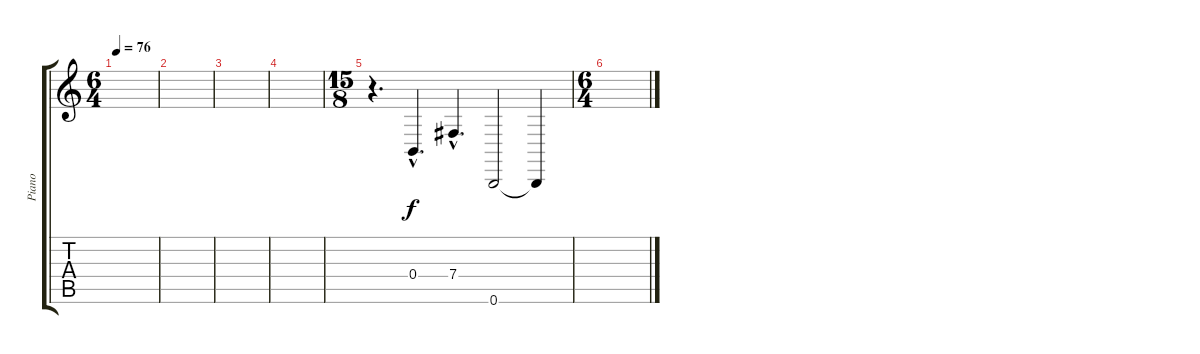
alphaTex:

\track ("Piano" "Piano") {instrument acousticgrandpiano}
\staff {score tabs}
\tuning (Db4 Ab3 E3 B2 Gb2 B1) {hide}
\ts (6 4)
\tempo 76
\clef g2
\ks c
|
|
|
|
\ts (15 8)
r.4{d} 0.4{hac}.4{d} 7.4{hac}.4{d} 0.6.2 0.6{t}.4 |
\ts (6 4)
